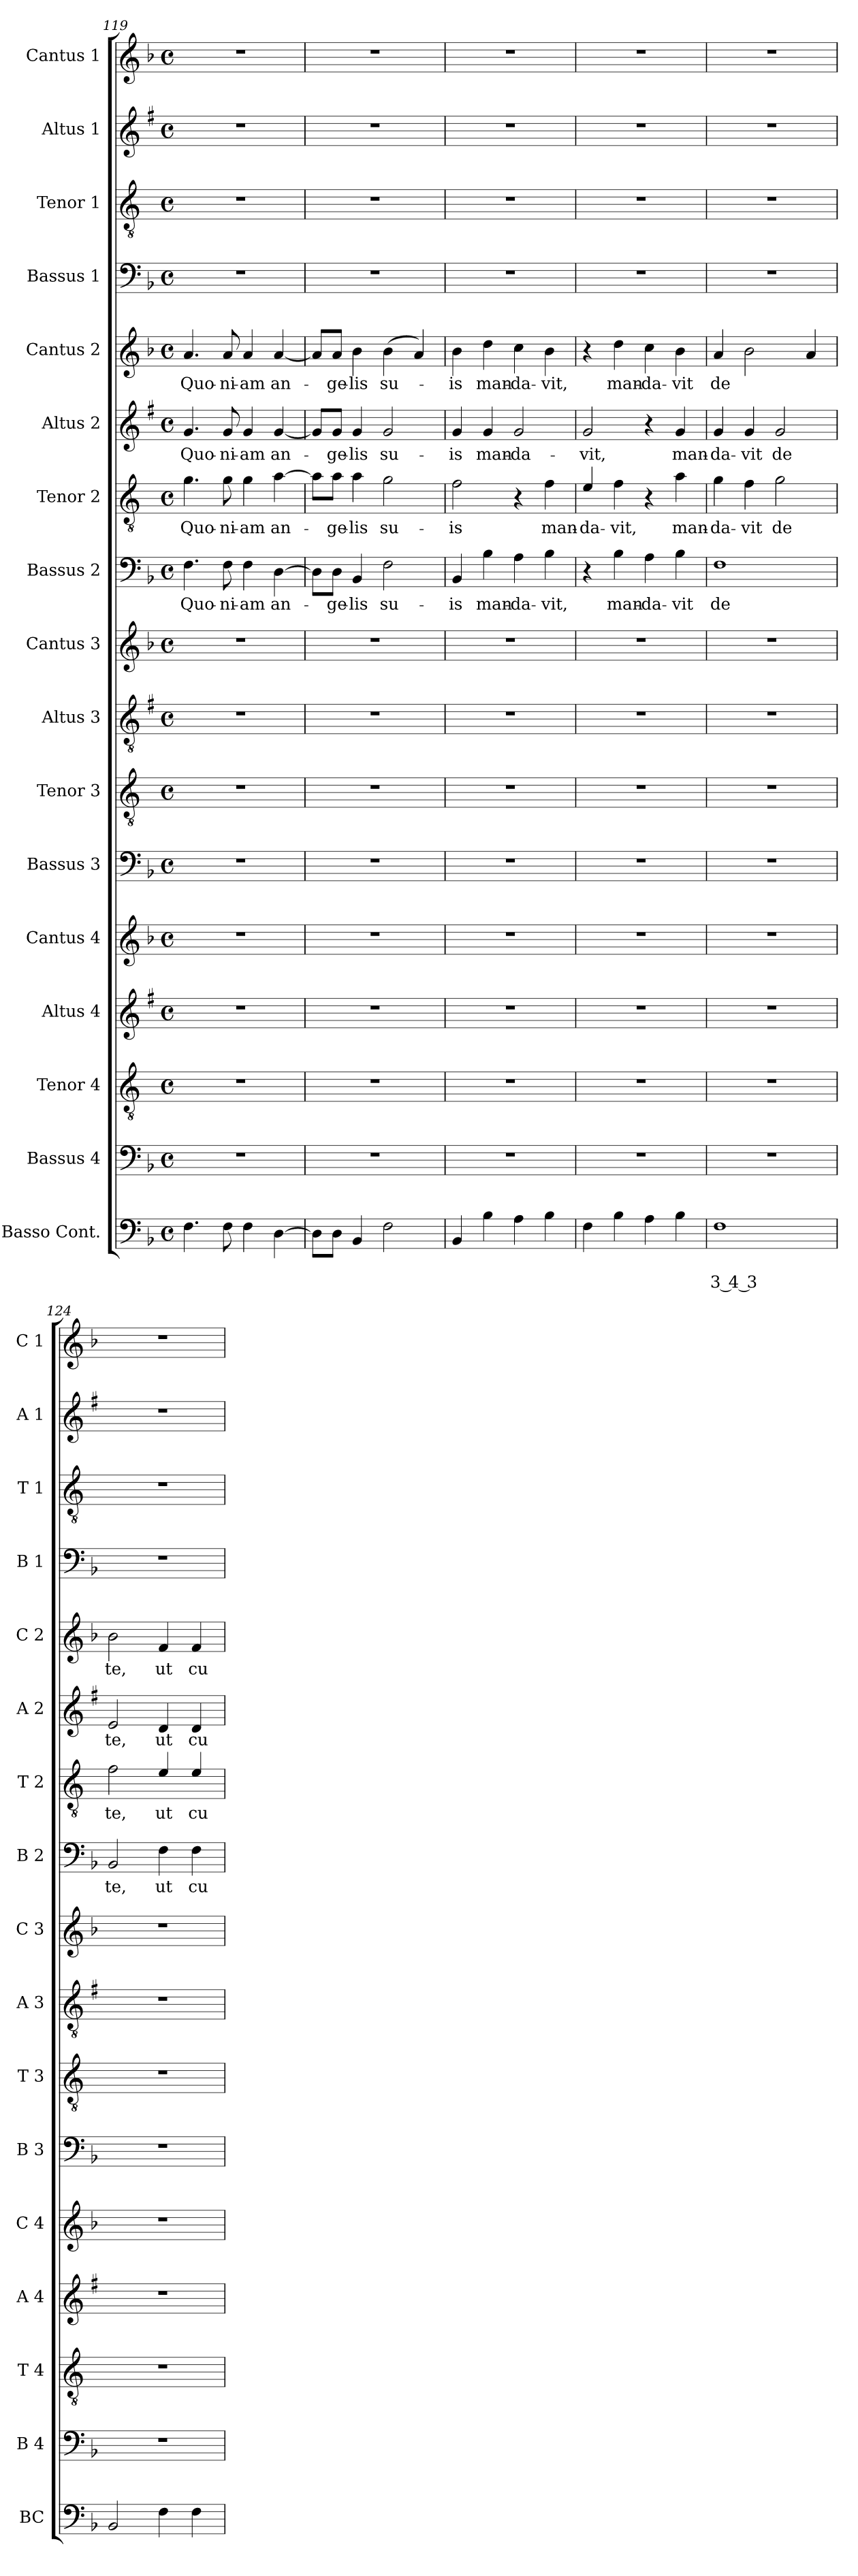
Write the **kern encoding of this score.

**kern	**text	**text	**kern	**kern	**kern	**kern	**kern	**kern	**kern	**kern	**kern	**text	**kern	**text	**kern	**text	**kern	**text	**kern	**kern	**kern	**kern
*part17	*part17	*part17	*part16	*part15	*part14	*part13	*part12	*part11	*part10	*part9	*part8	*part8	*part7	*part7	*part6	*part6	*part5	*part5	*part4	*part3	*part2	*part1
*staff17	*staff17	*staff17	*staff16	*staff15	*staff14	*staff13	*staff12	*staff11	*staff10	*staff9	*staff8	*staff8	*staff7	*staff7	*staff6	*staff6	*staff5	*staff5	*staff4	*staff3	*staff2	*staff1
*I"Basso Cont.	*	*	*I"Bassus 4	*I"Tenor 4	*I"Altus 4	*I"Cantus 4	*I"Bassus 3	*I"Tenor 3	*I"Altus 3	*I"Cantus 3	*I"Bassus 2	*	*I"Tenor 2	*	*I"Altus 2	*	*I"Cantus 2	*	*I"Bassus 1	*I"Tenor 1	*I"Altus 1	*I"Cantus 1
*I'BC	*	*	*I'B 4	*I'T 4	*I'A 4	*I'C 4	*I'B 3	*I'T 3	*I'A 3	*I'C 3	*I'B 2	*	*I'T 2	*	*I'A 2	*	*I'C 2	*	*I'B 1	*I'T 1	*I'A 1	*I'C 1
*clefF4	*	*	*clefF4	*clefGv2	*clefG2	*clefG2	*clefF4	*clefGv2	*clefGv2	*clefG2	*clefF4	*	*clefGv2	*	*clefG2	*	*clefG2	*	*clefF4	*clefGv2	*clefG2	*clefG2
*	*	*	*	*ITrd4c7	*ITrd1c2	*	*	*ITrd4c7	*ITrd1c2	*	*	*	*ITrd4c7	*	*ITrd1c2	*	*	*	*	*ITrd4c7	*ITrd1c2	*
*k[b-]	*	*	*k[b-]	*k[b-]	*k[b-]	*k[b-]	*k[b-]	*k[b-]	*k[b-]	*k[b-]	*k[b-]	*	*k[b-]	*	*k[b-]	*	*k[b-]	*	*k[b-]	*k[b-]	*k[b-]	*k[b-]
*F:	*	*	*F:	*F:	*F:	*F:	*F:	*F:	*F:	*F:	*F:	*	*F:	*	*F:	*	*F:	*	*F:	*F:	*F:	*F:
*M4/4	*	*	*M4/4	*M4/4	*M4/4	*M4/4	*M4/4	*M4/4	*M4/4	*M4/4	*M4/4	*	*M4/4	*	*M4/4	*	*M4/4	*	*M4/4	*M4/4	*M4/4	*M4/4
*met(c)	*	*	*met(c)	*met(c)	*met(c)	*met(c)	*met(c)	*met(c)	*met(c)	*met(c)	*met(c)	*	*met(c)	*	*met(c)	*	*met(c)	*	*met(c)	*met(c)	*met(c)	*met(c)
=119	=119	=119	=119	=119	=119	=119	=119	=119	=119	=119	=119	=119	=119	=119	=119	=119	=119	=119	=119	=119	=119	=119
!	!	!	!	!	!	!	!	!	!	!	!	!LO:LY:b	!	!LO:LY:b	!	!LO:LY:b	!	!LO:LY:b	!	!	!	!
4.F\	.	.	1r	1r	1r	1r	1r	1r	1r	1r	4.F\	Quo-	4.c\	Quo-	4.f/	Quo-	4.a/	Quo-	1r	1r	1r	1r
!	!	!	!	!	!	!	!	!	!	!	!	!LO:LY:b	!	!LO:LY:b	!	!LO:LY:b	!	!LO:LY:b	!	!	!	!
8F\	.	.	.	.	.	.	.	.	.	.	8F\	-ni-	8c\	-ni-	8f/	-ni-	8a/	-ni-	.	.	.	.
!	!	!	!	!	!	!	!	!	!	!	!	!LO:LY:b	!	!LO:LY:b	!	!LO:LY:b	!	!LO:LY:b	!	!	!	!
4F\	.	.	.	.	.	.	.	.	.	.	4F\	-am	4c\	-am	4f/	-am	4a/	-am	.	.	.	.
!	!	!	!	!	!	!	!	!	!	!	!	!LO:LY:b	!	!LO:LY:b	!	!LO:LY:b	!	!LO:LY:b	!	!	!	!
[4D\	.	.	.	.	.	.	.	.	.	.	[4D\	an-	[4d\	an-	[4f/	an-	[4a/	an-	.	.	.	.
!!LO:PB:g=z
=120	=120	=120	=120	=120	=120	=120	=120	=120	=120	=120	=120	=120	=120	=120	=120	=120	=120	=120	=120	=120	=120	=120
8D\L]	.	.	1r	1r	1r	1r	1r	1r	1r	1r	8D\L]	.	8d\L]	.	8f/L]	.	8a/L]	.	1r	1r	1r	1r
!	!	!	!	!	!	!	!	!	!	!	!	!LO:LY:b	!	!LO:LY:b	!	!LO:LY:b	!	!LO:LY:b	!	!	!	!
8D\J	.	.	.	.	.	.	.	.	.	.	8D\J	-ge-	8d\J	-ge-	8f/J	-ge-	8a/J	-ge-	.	.	.	.
!	!	!	!	!	!	!	!	!	!	!	!	!LO:LY:b	!	!LO:LY:b	!	!LO:LY:b	!	!LO:LY:b	!	!	!	!
4BB-/	.	.	.	.	.	.	.	.	.	.	4BB-/	-lis	4d\	-lis	4f/	-lis	4b-\	-lis	.	.	.	.
!	!	!	!	!	!	!	!	!	!	!	!	!LO:LY:b	!	!LO:LY:b	!	!LO:LY:b	!	!LO:LY:b	!	!	!	!
2F\	.	.	.	.	.	.	.	.	.	.	2F\	su-	2c\	su-	2f/	su-	(>4b-\	su-	.	.	.	.
.	.	.	.	.	.	.	.	.	.	.	.	.	.	.	.	.	4a/)	.	.	.	.	.
=121	=121	=121	=121	=121	=121	=121	=121	=121	=121	=121	=121	=121	=121	=121	=121	=121	=121	=121	=121	=121	=121	=121
!	!	!	!	!	!	!	!	!	!	!	!	!LO:LY:b	!	!LO:LY:b	!	!LO:LY:b	!	!LO:LY:b	!	!	!	!
4BB-/	.	.	1r	1r	1r	1r	1r	1r	1r	1r	4BB-/	-is	2B-\	-is	4f/	-is	4b-\	-is	1r	1r	1r	1r
!	!	!	!	!	!	!	!	!	!	!	!	!LO:LY:b	!	!	!	!LO:LY:b	!	!LO:LY:b	!	!	!	!
4B-\	.	.	.	.	.	.	.	.	.	.	4B-\	man-	.	.	4f/	man-	4dd\	man-	.	.	.	.
!	!	!	!	!	!	!	!	!	!	!	!	!LO:LY:b	!	!	!	!LO:LY:b	!	!LO:LY:b	!	!	!	!
4A\	.	.	.	.	.	.	.	.	.	.	4A\	-da-	4r	.	2f/	-da-	4cc\	-da-	.	.	.	.
!	!	!	!	!	!	!	!	!	!	!	!	!LO:LY:b	!	!LO:LY:b	!	!	!	!LO:LY:b	!	!	!	!
4B-\	.	.	.	.	.	.	.	.	.	.	4B-\	-vit,	4B-\	man-	.	.	4b-\	-vit,	.	.	.	.
=122	=122	=122	=122	=122	=122	=122	=122	=122	=122	=122	=122	=122	=122	=122	=122	=122	=122	=122	=122	=122	=122	=122
!	!	!	!	!	!	!	!	!	!	!	!	!	!	!LO:LY:b	!	!LO:LY:b	!	!	!	!	!	!
4F\	.	.	1r	1r	1r	1r	1r	1r	1r	1r	4r	.	4A/	-da-	2f/	-vit,	4r	.	1r	1r	1r	1r
!	!	!	!	!	!	!	!	!	!	!	!	!LO:LY:b	!	!LO:LY:b	!	!	!	!LO:LY:b	!	!	!	!
4B-\	.	.	.	.	.	.	.	.	.	.	4B-\	man-	4B-\	-vit,	.	.	4dd\	man-	.	.	.	.
!	!	!	!	!	!	!	!	!	!	!	!	!LO:LY:b	!	!	!	!	!	!LO:LY:b	!	!	!	!
4A\	.	.	.	.	.	.	.	.	.	.	4A\	-da-	4r	.	4r	.	4cc\	-da-	.	.	.	.
!	!	!	!	!	!	!	!	!	!	!	!	!LO:LY:b	!	!LO:LY:b	!	!LO:LY:b	!	!LO:LY:b	!	!	!	!
4B-\	.	.	.	.	.	.	.	.	.	.	4B-\	-vit	4d\	man-	4f/	man-	4b-\	-vit	.	.	.	.
=123	=123	=123	=123	=123	=123	=123	=123	=123	=123	=123	=123	=123	=123	=123	=123	=123	=123	=123	=123	=123	=123	=123
!	!	!LO:LY:b	!	!	!	!	!	!	!	!	!	!LO:LY:b	!	!LO:LY:b	!	!LO:LY:b	!	!LO:LY:b	!	!	!	!
1F	.	3 4 3	1r	1r	1r	1r	1r	1r	1r	1r	1F	de	4c\	-da-	4f/	-da-	4a/	de	1r	1r	1r	1r
!	!	!	!	!	!	!	!	!	!	!	!	!	!	!LO:LY:b	!	!LO:LY:b	!	!	!	!	!	!
.	.	.	.	.	.	.	.	.	.	.	.	.	4B-\	-vit	4f/	-vit	2b-\	.	.	.	.	.
!	!	!	!	!	!	!	!	!	!	!	!	!	!	!LO:LY:b	!	!LO:LY:b	!	!	!	!	!	!
.	.	.	.	.	.	.	.	.	.	.	.	.	2c\	de	2f/	de	.	.	.	.	.	.
.	.	.	.	.	.	.	.	.	.	.	.	.	.	.	.	.	4a/	.	.	.	.	.
=124	=124	=124	=124	=124	=124	=124	=124	=124	=124	=124	=124	=124	=124	=124	=124	=124	=124	=124	=124	=124	=124	=124
!	!	!	!	!	!	!	!	!	!	!	!	!LO:LY:b	!	!LO:LY:b	!	!LO:LY:b	!	!LO:LY:b	!	!	!	!
2BB-/	.	.	1r	1r	1r	1r	1r	1r	1r	1r	2BB-/	te,	2B-\	te,	2d/	te,	2b-\	te,	1r	1r	1r	1r
!	!	!	!	!	!	!	!	!	!	!	!	!LO:LY:b	!	!LO:LY:b	!	!LO:LY:b	!	!LO:LY:b	!	!	!	!
4F\	.	.	.	.	.	.	.	.	.	.	4F\	ut	4A/	ut	4c/	ut	4f/	ut	.	.	.	.
!	!	!	!	!	!	!	!	!	!	!	!	!LO:LY:b	!	!LO:LY:b	!	!LO:LY:b	!	!LO:LY:b	!	!	!	!
4F\	.	.	.	.	.	.	.	.	.	.	4F\	cu-	4A/	cu-	4c/	cu-	4f/	cu-	.	.	.	.
=	=	=	=	=	=	=	=	=	=	=	=	=	=	=	=	=	=	=	=	=	=	=
*-	*-	*-	*-	*-	*-	*-	*-	*-	*-	*-	*-	*-	*-	*-	*-	*-	*-	*-	*-	*-	*-	*-
